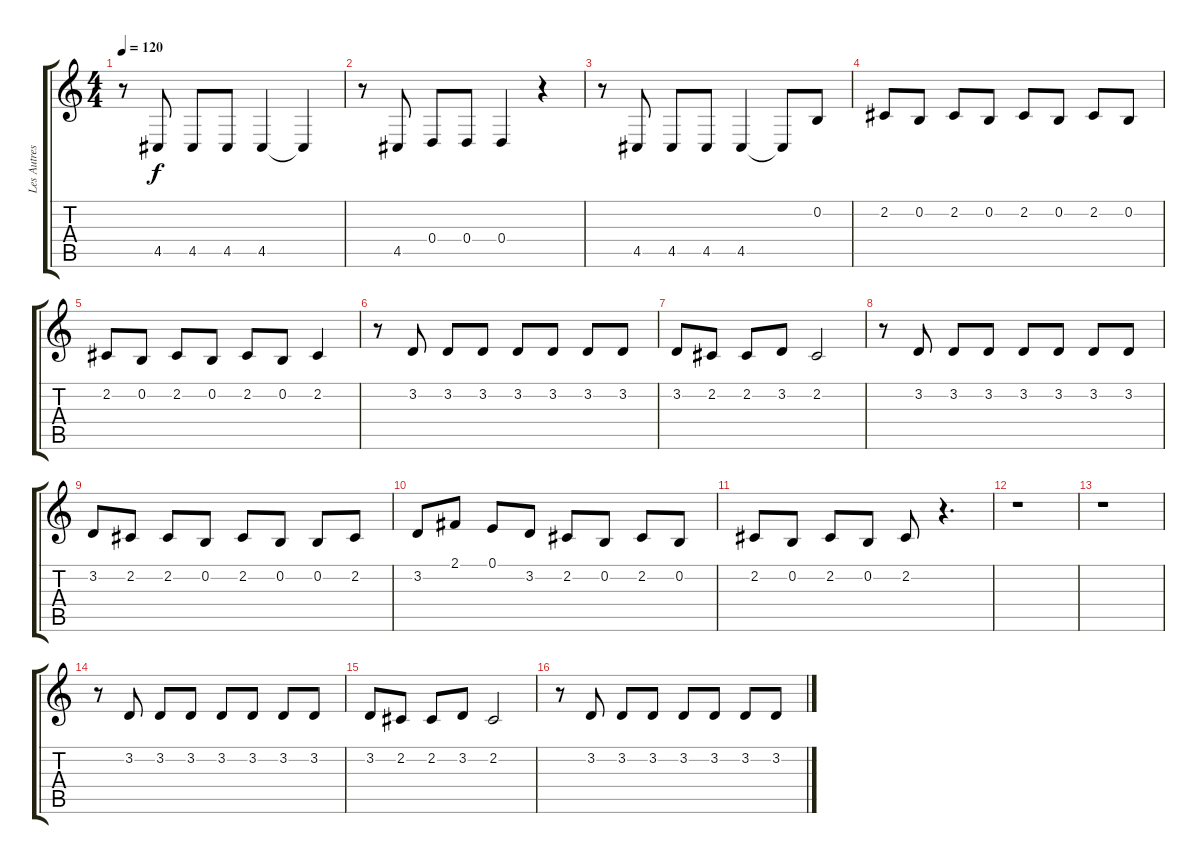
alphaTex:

\track ("Les Autres Wriggles" "Les Autres") {instrument sopranosax}
\staff {score tabs}
\tuning (E4 B3 G3 D3 A2 E2) {hide}
\ts (4 4)
\tempo 120
\clef g2
\ks c
r.8{dy f} 4.5.8 4.5.8 4.5.8 4.5.4 4.5{t}.4 |
r.8 4.5.8 0.4.8 0.4.8 0.4.4 r.4 |
r.8 4.5.8 4.5.8 4.5.8 4.5.4 4.5{t}.8 0.2.8 |
2.2.8 0.2.8 2.2.8 0.2.8 2.2.8 0.2.8 2.2.8 0.2.8 |
2.2.8 0.2.8 2.2.8 0.2.8 2.2.8 0.2.8 2.2.4 |
r.8 3.2.8 3.2.8 3.2.8 3.2.8 3.2.8 3.2.8 3.2.8 |
3.2.8 2.2.8 2.2.8 3.2.8 2.2.2 |
r.8 3.2.8 3.2.8 3.2.8 3.2.8 3.2.8 3.2.8 3.2.8 |
3.2.8 2.2.8 2.2.8 0.2.8 2.2.8 0.2.8 0.2.8 2.2.8 |
3.2.8 2.1.8 0.1.8 3.2.8 2.2.8 0.2.8 2.2.8 0.2.8 |
2.2.8 0.2.8 2.2.8 0.2.8 2.2.8 r.4{d} |
r.1 |
r.1 |
r.8 3.2.8 3.2.8 3.2.8 3.2.8 3.2.8 3.2.8 3.2.8 |
3.2.8 2.2.8 2.2.8 3.2.8 2.2.2 |
r.8 3.2.8 3.2.8 3.2.8 3.2.8 3.2.8 3.2.8 3.2.8
